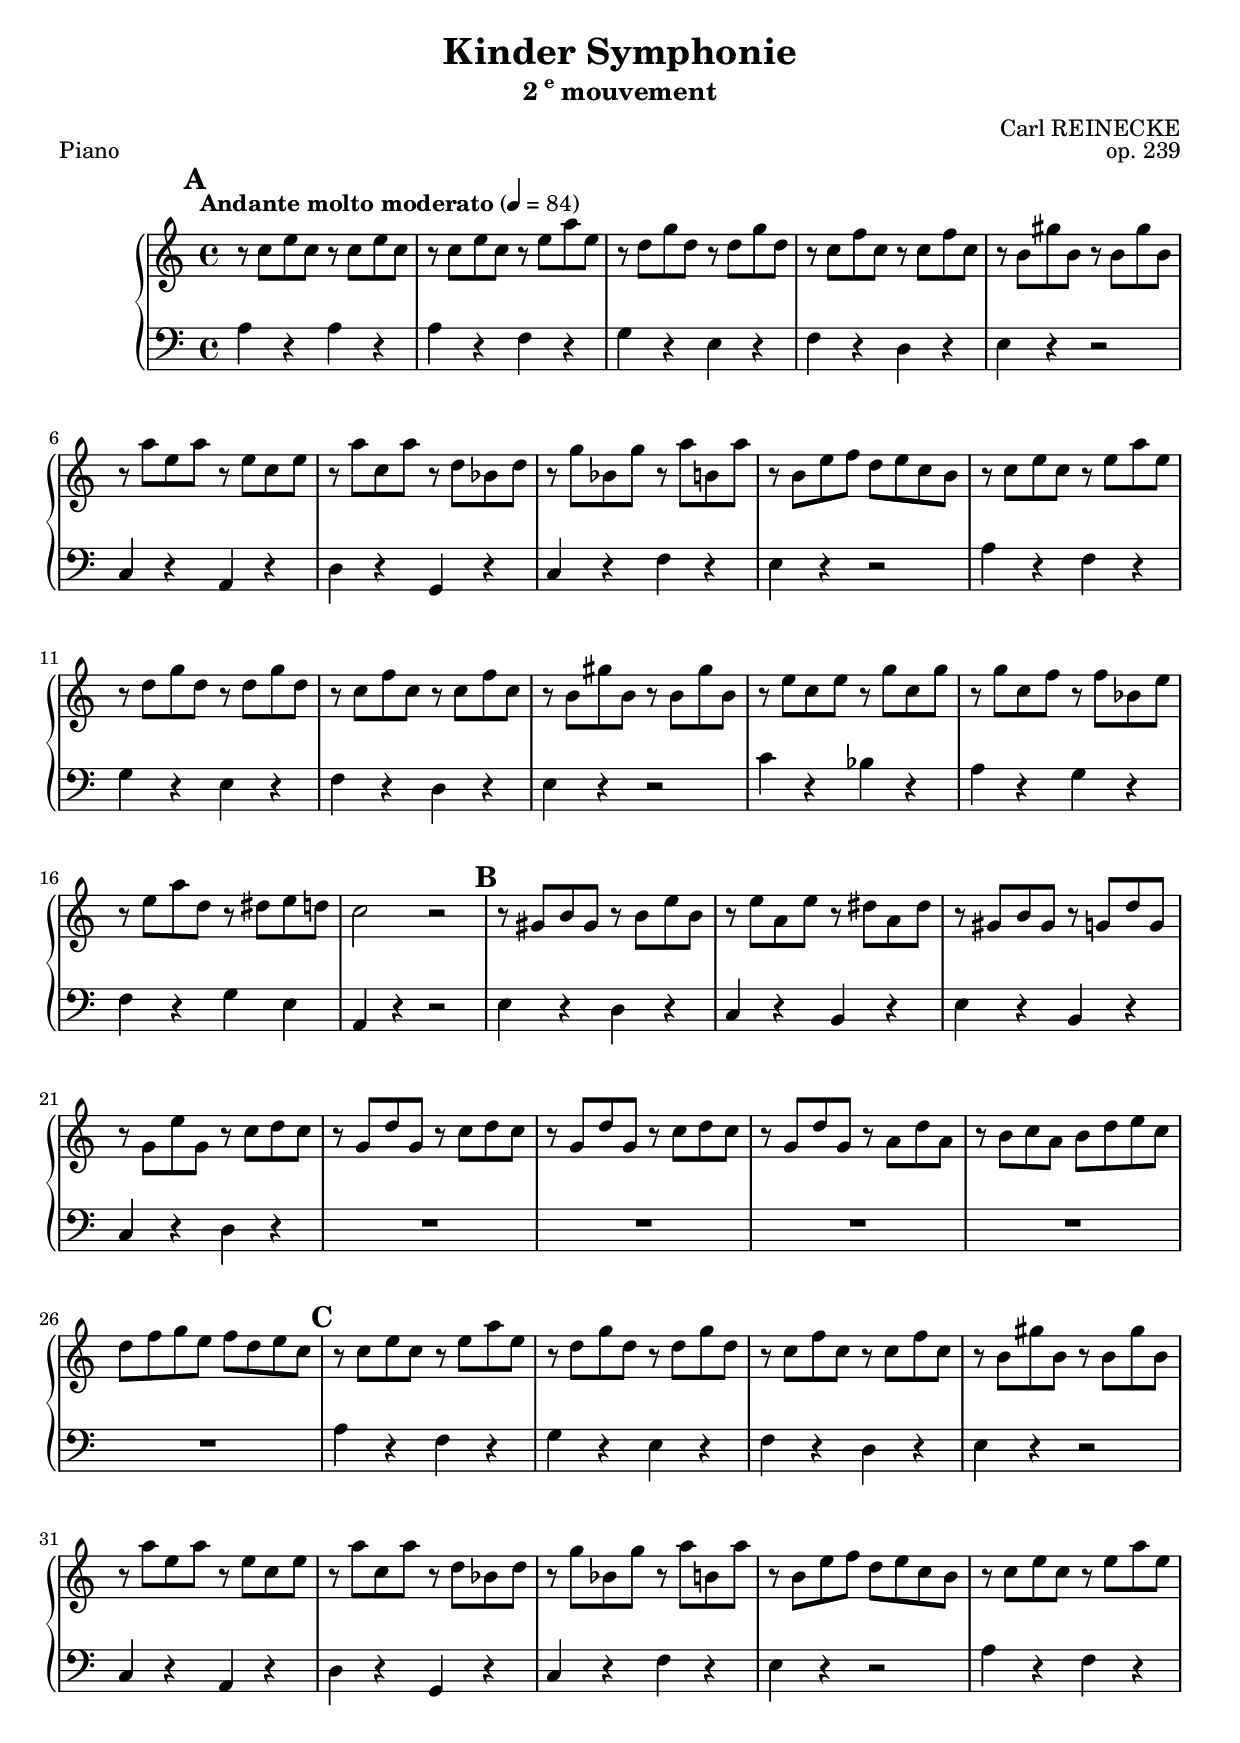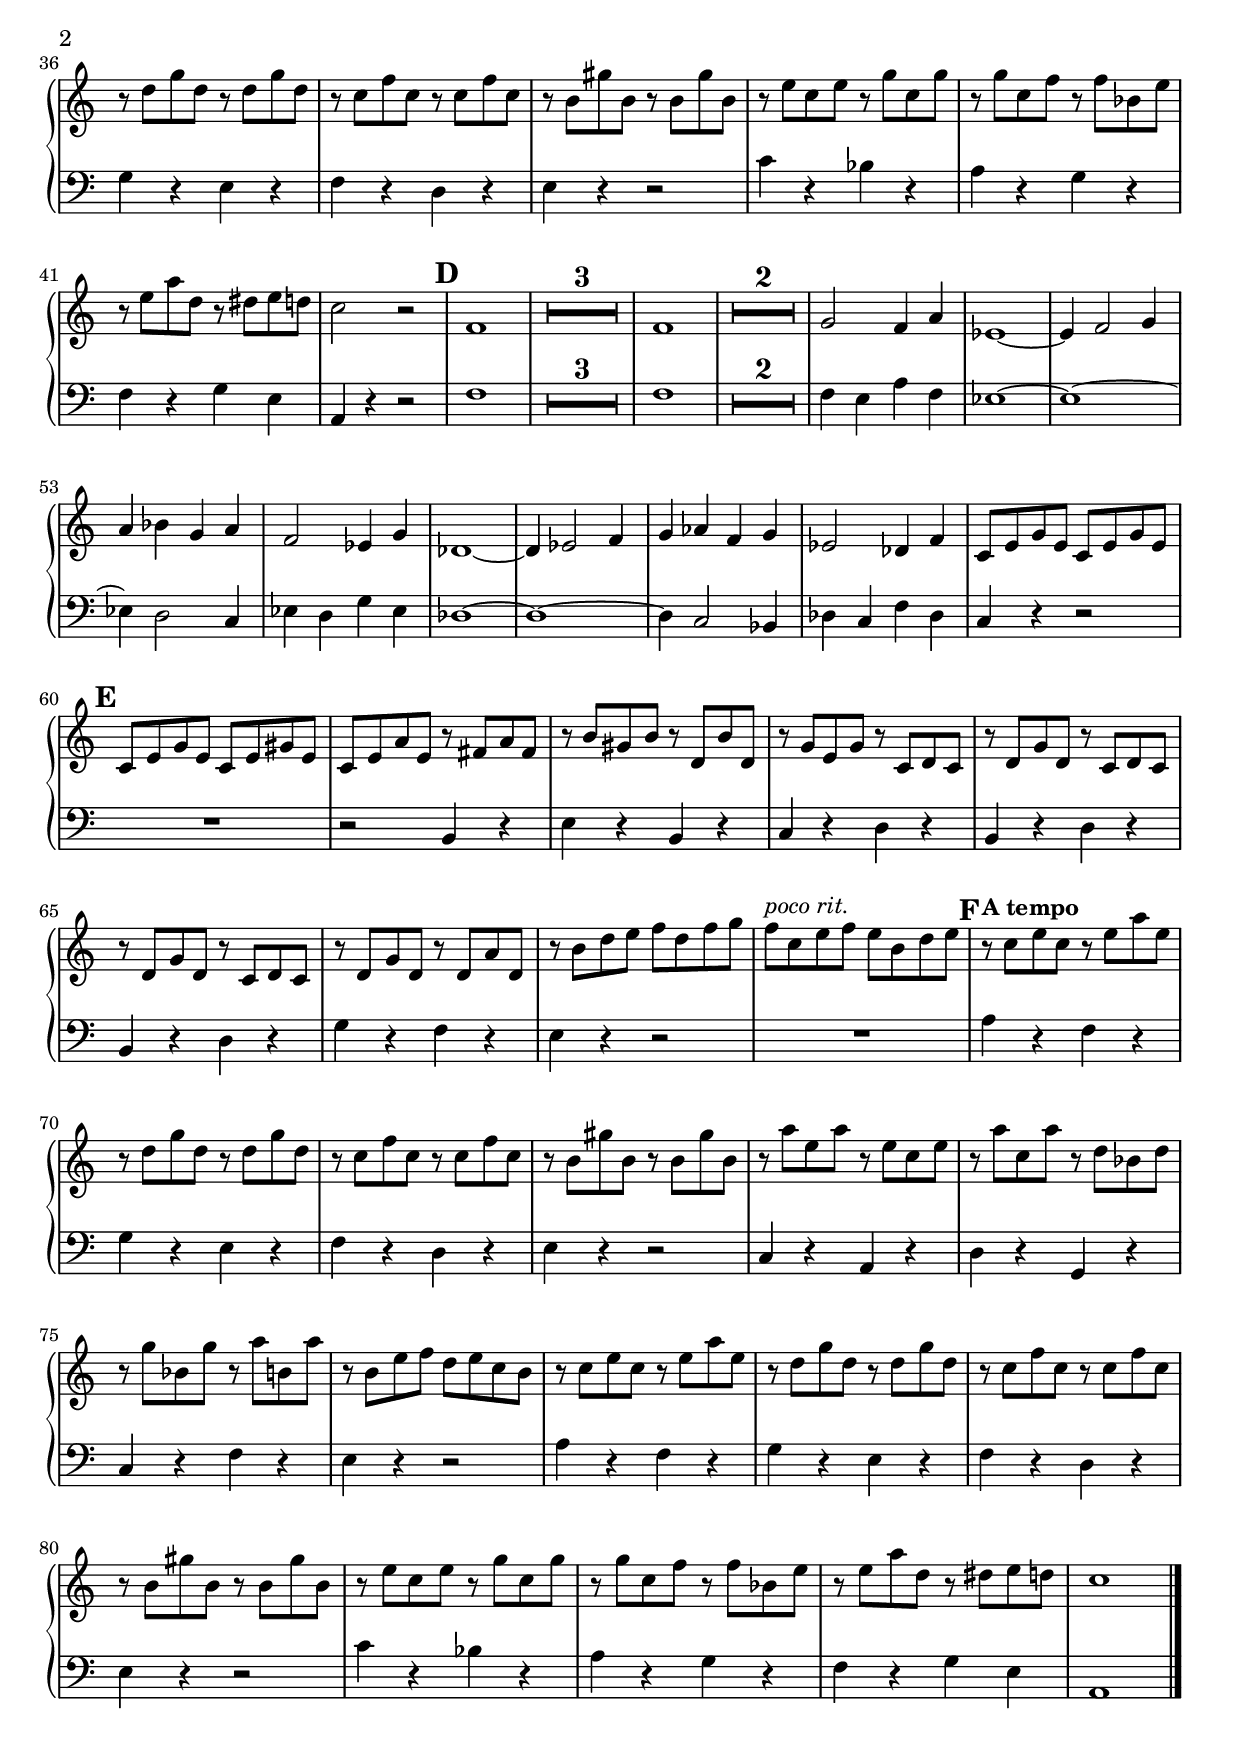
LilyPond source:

% Created on Wed Oct 21 20:51:23 CEST 2009
\version "2.13.3"

\include "header.ly"
%#(set-global-staff-size 19)


    staffPianomd = {
	\set Staff.midiInstrument = "acoustic grand"
    	    \relative c'' {
	\include "part_settings.ly"
    \clef "treble" \key a \minor \time 4/4 
        \mark \default
    \tempo "Andante molto moderato" 4=84 
    r8 c8 [ e8 c8 ] r8 c8 [ e8 c8
    ] | % 2
    r8 c8 [ e8 c8 ] r8 e8 [ a8 e8 ] | % 3
    r8 d8 [ g8 d8 ] r8 d8 [ g8 d8 ]    | % 4
    r8 c8 [ f8 c8 ] r8 c8 [ f8 c8 ] | % 5
    r8 b8 [ gis'8 b,8 ] r8 b8 [ gis'8 b,8 ] | % 6
    r8 a'8 [ e8 a8 ] r8 e8 [ c8 e8 ] | % 7
    r8 a8 [ c,8 a'8 ] r8 d,8 [ bes8 d8 ]    | % 8
    r8 g8 [ bes,8 g'8 ] r8 a8 [ b,8 a'8 ] | % 9
    r8 b,8 [ e8 f8 ] d8 [ e8 c8 b8 ] | \barNumberCheck #10
    r8 c8 [ e8 c8 ] r8 e8 [ a8 e8 ] | % 11
    r8 d8 [ g8 d8 ] r8 d8 [ g8 d8 ]    | % 12
    r8 c8 [ f8 c8 ] r8 c8 [ f8 c8 ] | % 13
    r8 b8 [ gis'8 b,8 ] r8 b8 [ gis'8 b,8 ] | % 14
    r8 e8 [ c8 e8 ] r8 g8 [ c,8 g'8 ] | % 15
    r8 g8 [ c,8 f8 ] r8 f8 [ bes,8 e8 ]    | % 16
    r8 e8 [ a8 d,8 ] r8 dis8 [ e8 d8 ] | % 17
    c2 r2 | % 18
    \mark \default
    r8 gis8 [ b8 gis8 ] r8 b8 [ e8 b8 ] | % 19
    r8 e8 [ a,8 e'8 ] r8 dis8 [ a8 dis8 ]    | \barNumberCheck
    #20
    r8 gis,8 [ b8 gis8 ] r8 g8 [ d'8 g,8 ] | % 21
    r8 g8 [ e'8 g,8 ] r8 c8 [ d8 c8 ] | % 22
    r8 g8 [ d'8 g,8 ] r8 c8 [ d8 c8 ]    | % 23
    r8 g8 [ d'8 g,8 ] r8 c8 [ d8 c8 ] | % 24
    r8 g8 [ d'8 g,8 ] r8 a8 [ d8 a8 ] | % 25
    r8 b8 [ c8 a8 ] b8 [ d8 e8 c8 ] | % 26
    d8 [ f8 g8 e8 ] f8 [ d8 e8 c8 ]    | % 27
    \mark \default
    r8 c8 [ e8 c8 ] r8 e8 [ a8 e8 ] | % 28
    r8 d8 [ g8 d8 ] r8 d8 [ g8 d8 ] | % 29
    r8 c8 [ f8 c8 ] r8 c8 [ f8 c8 ] | \barNumberCheck #30
    r8 b8 [ gis'8 b,8 ] r8 b8 [ gis'8 b,8 ]    | % 31
    r8 a'8 [ e8 a8 ] r8 e8 [ c8 e8 ] | % 32
    r8 a8 [ c,8 a'8 ] r8 d,8 [ bes8 d8 ] | % 33
    r8 g8 [ bes,8 g'8 ] r8 a8 [ b,8 a'8 ] | % 34
    r8 b,8 [ e8 f8 ] d8 [ e8 c8 b8 ]    | % 35
    r8 c8 [ e8 c8 ] r8 e8 [ a8 e8 ] | % 36
    r8 d8 [ g8 d8 ] r8 d8 [ g8 d8 ] | % 37
    r8 c8 [ f8 c8 ] r8 c8 [ f8 c8 ] | % 38
    r8 b8 [ gis'8 b,8 ] r8 b8 [ gis'8 b,8 ]    | % 39
    r8 e8 [ c8 e8 ] r8 g8 [ c,8 g'8 ] | \barNumberCheck #40
    r8 g8 [ c,8 f8 ] r8 f8 [ bes,8 e8 ] | % 41
    r8 e8 [ a8 d,8 ] r8 dis8 [ e8 d8 ] | % 42
    c2 r2    | % 43
    \mark \default
    f,1 | % 44
    R1*3    | % 47
    f1 | % 48
    R1*2 | \barNumberCheck #50
    g2 f4 a4    | % 51
    es1 ~ | % 52
    es4 f2 g4 | % 53
    a4 bes4 g4 a4    | % 54
    f2 es4 g4 | % 55
    des1 ~ | % 56
    des4 es2 f4    | % 57
    g4 as4 f4 g4 | % 58
    es2 des4 f4 | % 59
    c8 [ e8 g8 e8 ] c8 [ e8 g8 e8 ]    | \barNumberCheck #60
    \mark \default
    c8 [ e8 g8 e8 ] c8 [ e8 gis8 e8 ] | % 61
    c8 [ e8 a8 e8 ] r8 fis8 [ a8 fis8 ] | % 62
    r8 b8 [ gis8 b8 ] r8 d,8 [ b'8 d,8 ]    | % 63
    r8 g8 [ e8 g8 ] r8 c,8 [ d8 c8 ] | % 64
    r8 d8 [ g8 d8 ] r8 c8 [ d8 c8 ] | % 65
    r8 d8 [ g8 d8 ] r8 c8 [ d8 c8 ] | % 66
    r8 d8 [ g8 d8 ] r8 d8 [ a'8 d,8 ]    | % 67
    r8 b'8 [ d8 e8 ] f8 [ d8 f8 g8 ] | % 68
    \tempo \markup {\italic \medium "poco rit."} f8 [ c8 e8 f8 ] e8 [ b8 d8 e8 ] | % 69
    \mark \default
    \tempo "A tempo"r8 c8 [ e8 c8 ] r8 e8 [ a8 e8 ] | \barNumberCheck #70
    r8 d8 [ g8 d8 ] r8 d8 [ g8 d8 ]    | % 71
    r8 c8 [ f8 c8 ] r8 c8 [ f8 c8 ] | % 72
    r8 b8 [ gis'8 b,8 ] r8 b8 [ gis'8 b,8 ] | % 73
    r8 a'8 [ e8 a8 ] r8 e8 [ c8 e8 ] | % 74
    r8 a8 [ c,8 a'8 ] r8 d,8 [ bes8 d8 ]    | % 75
    r8 g8 [ bes,8 g'8 ] r8 a8 [ b,8 a'8 ] | % 76
    r8 b,8 [ e8 f8 ] d8 [ e8 c8 b8 ] | % 77
    r8 c8 [ e8 c8 ] r8 e8 [ a8 e8 ] | % 78
    r8 d8 [ g8 d8 ] r8 d8 [ g8 d8 ]    | % 79
    r8 c8 [ f8 c8 ] r8 c8 [ f8 c8 ] | \barNumberCheck #80
    r8 b8 [ gis'8 b,8 ] r8 b8 [ gis'8 b,8 ] | % 81
    r8 e8 [ c8 e8 ] r8 g8 [ c,8 g'8 ] | % 82
    r8 g8 [ c,8 f8 ] r8 f8 [ bes,8 e8 ]    | % 83
    r8 e8 [ a8 d,8 ] r8 dis8 [ e8 d8 ] | % 84
    c1 \bar "|."
    }
    }

    staffPianomg = {
	\set Staff.midiInstrument = "acoustic grand"
    	    \relative a {
	\include "part_settings.ly"
    \clef "bass" \key a \minor \time 4/4 
        \mark \default
    \tempo "Andante molto moderato" 4=84 
    a4 r4 a4 r4 | % 2
    a4 r4 f4 r4 | % 3
    g4 r4 e4 r4    | % 4
    f4 r4 d4 r4 | % 5
    e4 r4 r2 | % 6
    c4 r4 a4 r4 | % 7
    d4 r4 g,4 r4    | % 8
    c4 r4 f4 r4 | % 9
    e4 r4 r2 | \barNumberCheck #10
    a4 r4 f4 r4 | % 11
    g4 r4 e4 r4    | % 12
    f4 r4 d4 r4 | % 13
    e4 r4 r2 | % 14
    c'4 r4 bes4 r4 | % 15
    a4 r4 g4 r4    | % 16
    f4 r4 g4 e4 | % 17
    a,4 r4 r2 | % 18
    \mark \default
    e'4 r4 d4 r4 | % 19
    c4 r4 b4 r4    | \barNumberCheck #20
    e4 r4 b4 r4 | % 21
    c4 r4 d4 r4 | % 22
    R1    | % 23
    R1*4    | % 27
    \mark \default
    a'4 r4 f4 r4 | % 28
    g4 r4 e4 r4 | % 29
    f4 r4 d4 r4 | \barNumberCheck #30
    e4 r4 r2    | % 31
    c4 r4 a4 r4 | % 32
    d4 r4 g,4 r4 | % 33
    c4 r4 f4 r4 | % 34
    e4 r4 r2    | % 35
    a4 r4 f4 r4 | % 36
    g4 r4 e4 r4 | % 37
    f4 r4 d4 r4 | % 38
    e4 r4 r2    | % 39
    c'4 r4 bes4 r4 | \barNumberCheck #40
    a4 r4 g4 r4 | % 41
    f4 r4 g4 e4 | % 42
    a,4 r4 r2    | % 43
    \mark \default
    f'1 | % 44
    R1*3    | % 47
    f1 | % 48
    R1*2 | \barNumberCheck #50
    f4 e4 a4 f4    | % 51
    es1 ~ | % 52
    es1 ~ | % 53
    es4 d2 c4    | % 54
    es4 d4 g4 es4 | % 55
    des1 ~ | % 56
    des1 ~    | % 57
    des4 c2 bes4 | % 58
    des4 c4 f4 des4 | % 59
    c4 r4 r2    | \barNumberCheck #60
    \mark \default
    R1 | % 61
    r2 b4 r4 | % 62
    e4 r4 b4 r4    | % 63
    c4 r4 d4 r4 | % 64
    b4 r4 d4 r4 | % 65
    b4 r4 d4 r4 | % 66
    g4 r4 f4 r4    | % 67
    e4 r4 r2 | % 68
    \tempo \markup {\italic \medium "poco rit."} R1 | % 69
    \mark \default
    \tempo "A tempo"a4 r4 f4 r4 | \barNumberCheck #70
    g4 r4 e4 r4    | % 71
    f4 r4 d4 r4 | % 72
    e4 r4 r2 | % 73
    c4 r4 a4 r4 | % 74
    d4 r4 g,4 r4    | % 75
    c4 r4 f4 r4 | % 76
    e4 r4 r2 | % 77
    a4 r4 f4 r4 | % 78
    g4 r4 e4 r4    | % 79
    f4 r4 d4 r4 | \barNumberCheck #80
    e4 r4 r2 | % 81
    c'4 r4 bes4 r4 | % 82
    a4 r4 g4 r4    | % 83
    f4 r4 g4 e4 | % 84
    a,1 \bar "|."
    }
    }



\book {
\paper {
#(set-paper-size "a4")	
ragged-last-bottom =##f
oddFooterMarkup = \markup {\fill-line {} }
}
\score { 
<< 
\new PianoStaff {
	\set PianoStaff.instrumentName = ""
	\set PianoStaff.shortInstrumentName = ""
<<
\new Staff \staffPianomd
\new Staff \staffPianomg
>>}
>>

\header {
piece = "Piano" 
	}  
} 
}


